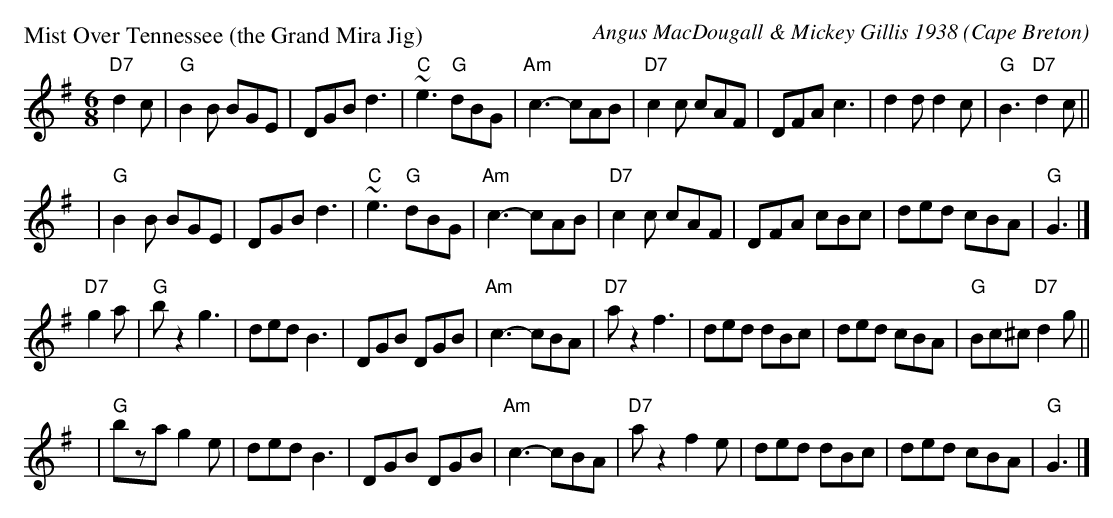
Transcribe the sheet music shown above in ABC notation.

X:1
P: Mist Over Tennessee (the Grand Mira Jig)
C: Angus MacDougall & Mickey Gillis 1938
O: Cape Breton
M: 6/8
L: 1/8
K: G
"D7"d2c \
| "G"B2B BGE | DGB d3 | "C"~e3 "G"dBG | "Am"c3- cAB \
| "D7"c2c cAF | DFA c3 | d2d d2c | "G"B3 "D7"d2c ||
y4\
| "G"B2B BGE | DGB d3 | "C"~e3 "G"dBG | "Am"c3- cAB \
| "D7"c2c cAF | DFA cBc | ded cBA | "G"G3 |]
"D7"g2a \
| "G"bz2 g3 | ded B3 | DGB DGB | "Am"c3- cBA \
| "D7"az2 f3 | ded dBc | ded cBA | "G"Bc^c "D7"d2g  ||
y4\
| "G"bza g2e | ded B3 | DGB DGB | "Am"c3- cBA \
| "D7"az2 f2e | ded dBc | ded cBA | "G"G3 |]
